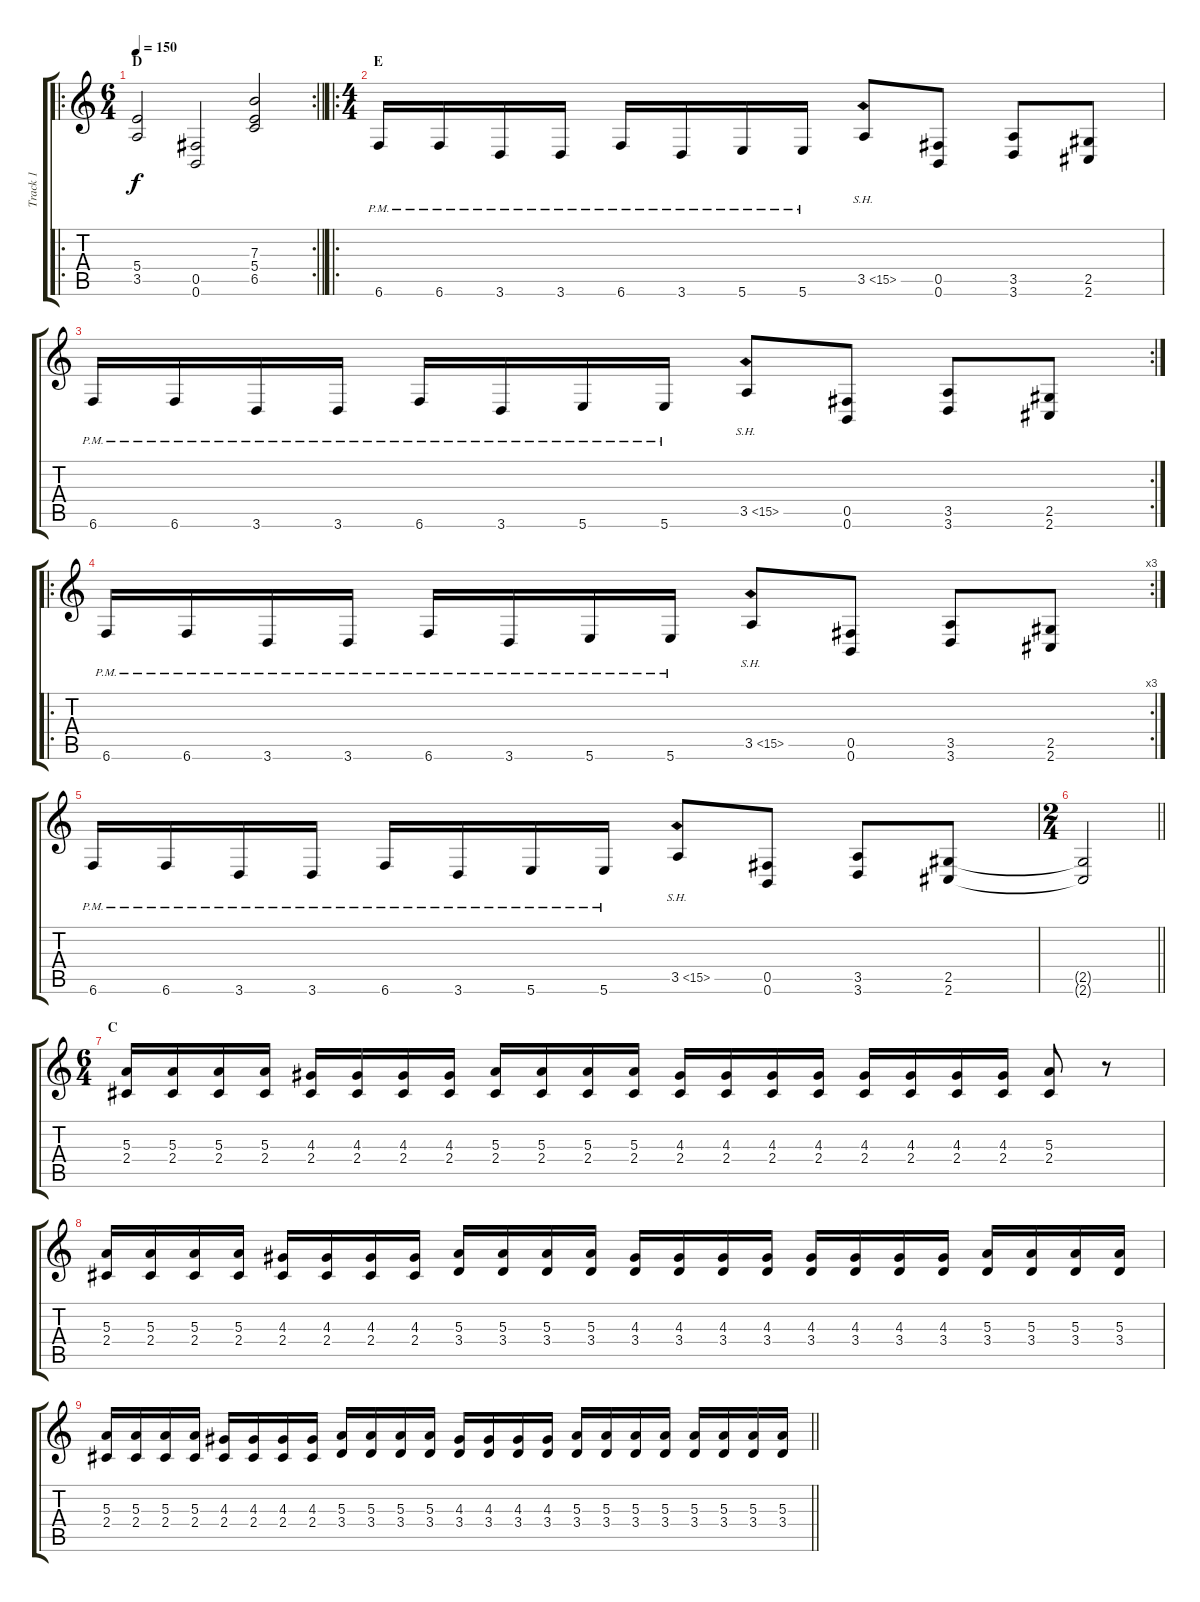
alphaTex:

\track ("Track 1" "Track 1") {instrument distortionguitar}
\staff {score tabs}
\tuning (Db4 Ab3 E3 B2 Gb2 B1) {hide}
\ro
\rc 2
\ts (6 4)
\section ("" "D")
\tempo 150
\clef g2
\barLineRight lightlight
\ks c
(5.4 3.5).2{dy f} (0.5 0.6).2 (7.3 5.4 6.5).2 |
\ro
\ts (4 4)
\section ("" "E")
6.6{pm}.16 6.6{pm}.16 3.6{pm}.16 3.6{pm}.16 6.6{pm}.16 3.6{pm}.16 5.6{pm}.16 5.6{pm}.16 3.5{sh 12}.8 (0.5 0.6).8 (3.5 3.6).8 (2.5 2.6).8 |
\rc 2
6.6{pm}.16 6.6{pm}.16 3.6{pm}.16 3.6{pm}.16 6.6{pm}.16 3.6{pm}.16 5.6{pm}.16 5.6{pm}.16 3.5{sh 12}.8 (0.5 0.6).8 (3.5 3.6).8 (2.5 2.6).8 |
\ro
\rc 3
6.6{pm}.16 6.6{pm}.16 3.6{pm}.16 3.6{pm}.16 6.6{pm}.16 3.6{pm}.16 5.6{pm}.16 5.6{pm}.16 3.5{sh 12}.8 (0.5 0.6).8 (3.5 3.6).8 (2.5 2.6).8 |
6.6{pm}.16 6.6{pm}.16 3.6{pm}.16 3.6{pm}.16 6.6{pm}.16 3.6{pm}.16 5.6{pm}.16 5.6{pm}.16 3.5{sh 12}.8 (0.5 0.6).8 (3.5 3.6).8 (2.5 2.6).8 |
\ts (2 4)
\barLineRight lightlight
(2.5{t} 2.6{t}).2 |
\ts (6 4)
\section ("" "C")
(5.3 2.4).16 (5.3 2.4).16 (5.3 2.4).16 (5.3 2.4).16 (4.3 2.4).16 (4.3 2.4).16 (4.3 2.4).16 (4.3 2.4).16 (5.3 2.4).16 (5.3 2.4).16 (5.3 2.4).16 (5.3 2.4).16 (4.3 2.4).16 (4.3 2.4).16 (4.3 2.4).16 (4.3 2.4).16 (4.3 2.4).16 (4.3 2.4).16 (4.3 2.4).16 (4.3 2.4).16 (5.3 2.4).8 r.8 |
(5.3 2.4).16 (5.3 2.4).16 (5.3 2.4).16 (5.3 2.4).16 (4.3 2.4).16 (4.3 2.4).16 (4.3 2.4).16 (4.3 2.4).16 (5.3 3.4).16 (5.3 3.4).16 (5.3 3.4).16 (5.3 3.4).16 (4.3 3.4).16 (4.3 3.4).16 (4.3 3.4).16 (4.3 3.4).16 (4.3 3.4).16 (4.3 3.4).16 (4.3 3.4).16 (4.3 3.4).16 (5.3 3.4).16 (5.3 3.4).16 (5.3 3.4).16 (5.3 3.4).16 |
\barLineRight lightlight
(5.3 2.4).16 (5.3 2.4).16 (5.3 2.4).16 (5.3 2.4).16 (4.3 2.4).16 (4.3 2.4).16 (4.3 2.4).16 (4.3 2.4).16 (5.3 3.4).16 (5.3 3.4).16 (5.3 3.4).16 (5.3 3.4).16 (4.3 3.4).16 (4.3 3.4).16 (4.3 3.4).16 (4.3 3.4).16 (5.3 3.4).16 (5.3 3.4).16 (5.3 3.4).16 (5.3 3.4).16 (5.3 3.4).16 (5.3 3.4).16 (5.3 3.4).16 (5.3 3.4).16
